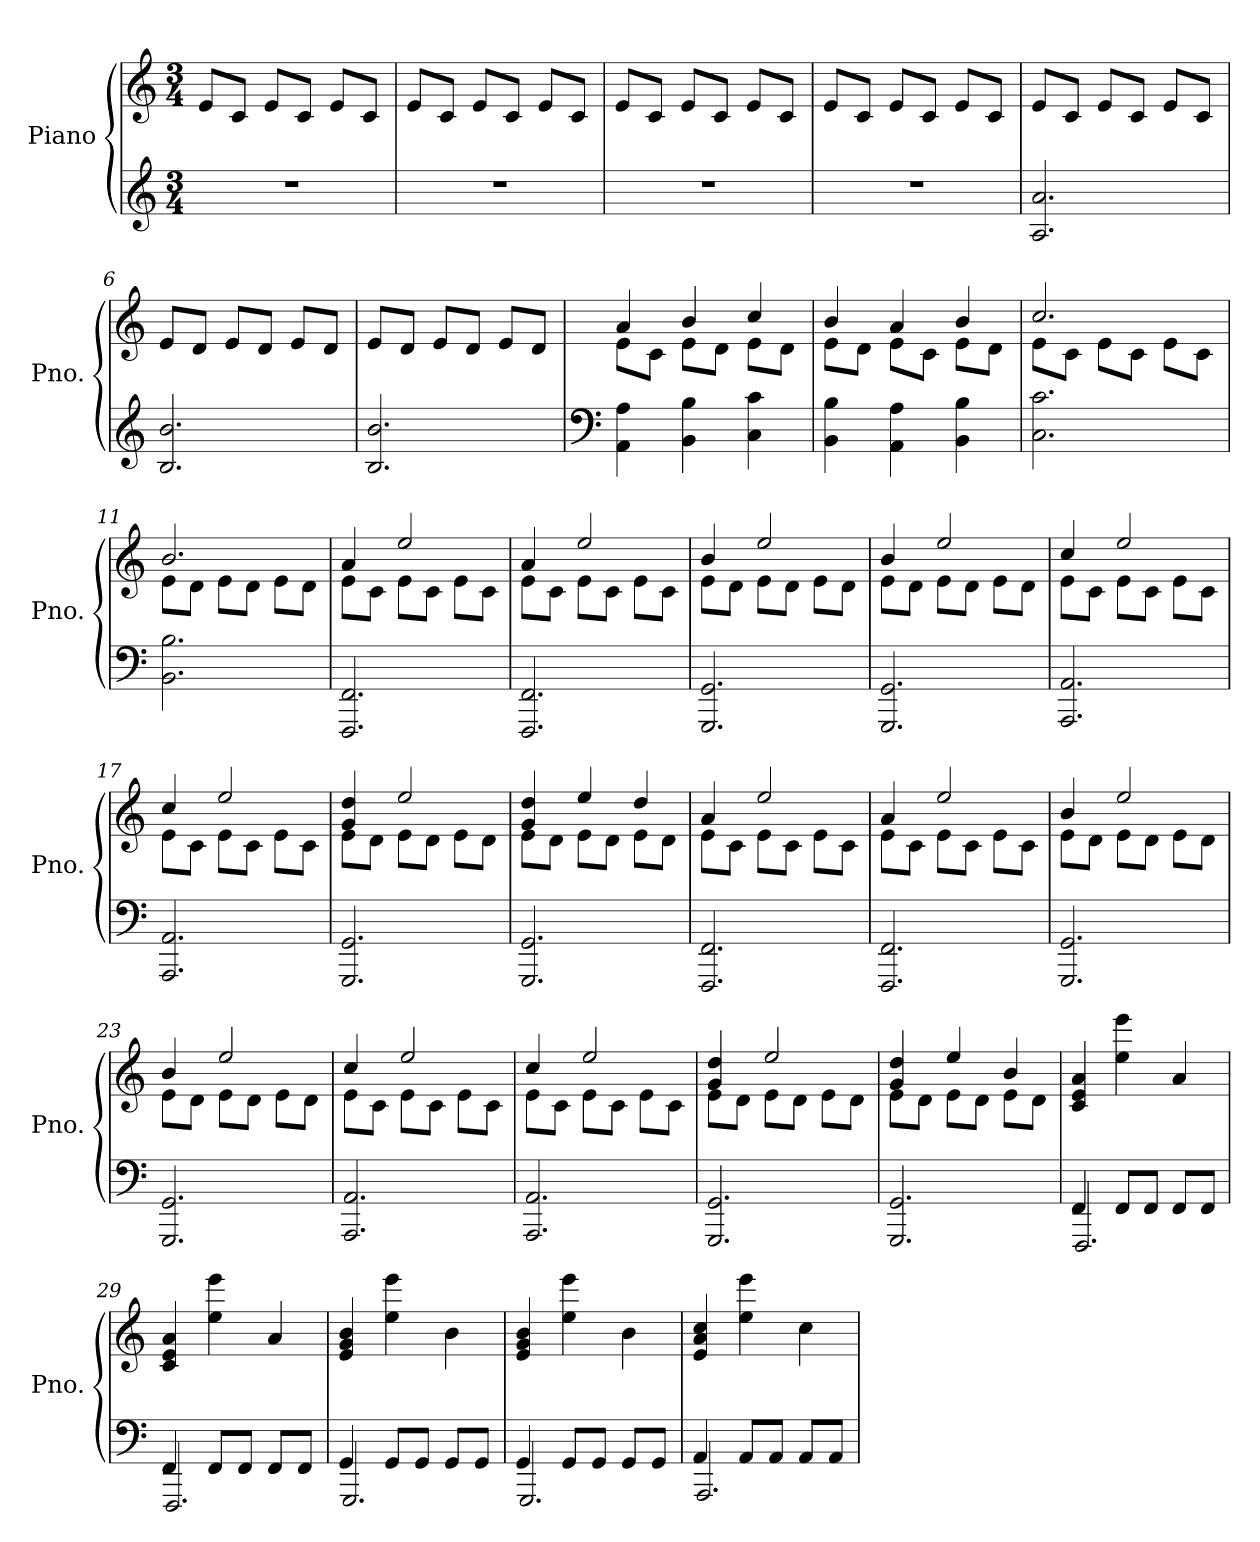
**kern	**kern
*part1	*part1
*staff2	*staff1
*I"Piano	*
*I'Pno.	*
*clefG2	*clefG2
*k[]	*k[]
*M3/4	*M3/4
*MM60	*MM60
=1	=1
2.r	8e/L
.	8c/J
.	8e/L
.	8c/J
.	8e/L
.	8c/J
=2	=2
2.r	8e/L
.	8c/J
.	8e/L
.	8c/J
.	8e/L
.	8c/J
=3	=3
2.r	8e/L
.	8c/J
.	8e/L
.	8c/J
.	8e/L
.	8c/J
=4	=4
2.r	8e/L
.	8c/J
.	8e/L
.	8c/J
.	8e/L
.	8c/J
=5	=5
2.A/ 2.a/	8e/L
.	8c/J
.	8e/L
.	8c/J
.	8e/L
.	8c/J
=6	=6
2.B/ 2.b/	8e/L
.	8d/J
.	8e/L
.	8d/J
.	8e/L
.	8d/J
!!LO:LB:g=z
=7	=7
2.B/ 2.b/	8e/L
.	8d/J
.	8e/L
.	8d/J
.	8e/L
.	8d/J
=8	=8
*clefF4	*
*	*^
4AA\ 4A\	4a/	8e\L
.	.	8c\J
4BB\ 4B\	4b/	8e\L
.	.	8d\J
4C\ 4c\	4cc/	8e\L
.	.	8d\J
=9	=9	=9
4BB\ 4B\	4b/	8e\L
.	.	8d\J
4AA\ 4A\	4a/	8e\L
.	.	8c\J
4BB\ 4B\	4b/	8e\L
.	.	8d\J
=10	=10	=10
2.C\ 2.c\	2.cc/	8e\L
.	.	8c\J
.	.	8e\L
.	.	8c\J
.	.	8e\L
.	.	8c\J
=11	=11	=11
2.BB\ 2.B\	2.b/	8e\L
.	.	8d\J
.	.	8e\L
.	.	8d\J
.	.	8e\L
.	.	8d\J
=12	=12	=12
2.FFF/ 2.FF/	4a/	8e\L
.	.	8c\J
.	2ee/	8e\L
.	.	8c\J
.	.	8e\L
.	.	8c\J
!!LO:LB:g=z	!!
=13	=13	=13
2.FFF/ 2.FF/	4a/	8e\L
.	.	8c\J
.	2ee/	8e\L
.	.	8c\J
.	.	8e\L
.	.	8c\J
=14	=14	=14
2.GGG/ 2.GG/	4b/	8e\L
.	.	8d\J
.	2ee/	8e\L
.	.	8d\J
.	.	8e\L
.	.	8d\J
=15	=15	=15
2.GGG/ 2.GG/	4b/	8e\L
.	.	8d\J
.	2ee/	8e\L
.	.	8d\J
.	.	8e\L
.	.	8d\J
=16	=16	=16
2.AAA/ 2.AA/	4cc/	8e\L
.	.	8c\J
.	2ee/	8e\L
.	.	8c\J
.	.	8e\L
.	.	8c\J
=17	=17	=17
2.AAA/ 2.AA/	4cc/	8e\L
.	.	8c\J
.	2ee/	8e\L
.	.	8c\J
.	.	8e\L
.	.	8c\J
=18	=18	=18
2.GGG/ 2.GG/	4g/ 4dd/	8e\L
.	.	8d\J
.	2ee/	8e\L
.	.	8d\J
.	.	8e\L
.	.	8d\J
!!LO:LB:g=z	!!
=19	=19	=19
2.GGG/ 2.GG/	4g/ 4dd/	8e\L
.	.	8d\J
.	4ee/	8e\L
.	.	8d\J
.	4dd/	8e\L
.	.	8d\J
=20	=20	=20
2.FFF/ 2.FF/	4a/	8e\L
.	.	8c\J
.	2ee/	8e\L
.	.	8c\J
.	.	8e\L
.	.	8c\J
=21	=21	=21
2.FFF/ 2.FF/	4a/	8e\L
.	.	8c\J
.	2ee/	8e\L
.	.	8c\J
.	.	8e\L
.	.	8c\J
=22	=22	=22
2.GGG/ 2.GG/	4b/	8e\L
.	.	8d\J
.	2ee/	8e\L
.	.	8d\J
.	.	8e\L
.	.	8d\J
=23	=23	=23
2.GGG/ 2.GG/	4b/	8e\L
.	.	8d\J
.	2ee/	8e\L
.	.	8d\J
.	.	8e\L
.	.	8d\J
=24	=24	=24
2.AAA/ 2.AA/	4cc/	8e\L
.	.	8c\J
.	2ee/	8e\L
.	.	8c\J
.	.	8e\L
.	.	8c\J
!!LO:LB:g=z	!!
=25	=25	=25
2.AAA/ 2.AA/	4cc/	8e\L
.	.	8c\J
.	2ee/	8e\L
.	.	8c\J
.	.	8e\L
.	.	8c\J
=26	=26	=26
2.GGG/ 2.GG/	4g/ 4dd/	8e\L
.	.	8d\J
.	2ee/	8e\L
.	.	8d\J
.	.	8e\L
.	.	8d\J
=27	=27	=27
2.GGG/ 2.GG/	4g/ 4dd/	8e\L
.	.	8d\J
.	4ee/	8e\L
.	.	8d\J
.	4b/	8e\L
.	.	8d\J
*	*v	*v
=28	=28
*^	*
4FF/	2.FFF/	4c/ 4e/ 4a/
8FF/L	.	4ee\ 4eee\
8FF/J	.	.
8FF/L	.	4a/
8FF/J	.	.
=29	=29	=29
4FF/	2.FFF/	4c/ 4e/ 4a/
8FF/L	.	4ee\ 4eee\
8FF/J	.	.
8FF/L	.	4a/
8FF/J	.	.
=30	=30	=30
4GG/	2.GGG/	4e/ 4g/ 4b/
8GG/L	.	4ee\ 4eee\
8GG/J	.	.
8GG/L	.	4b\
8GG/J	.	.
=31	=31	=31
4GG/	2.GGG/	4e/ 4g/ 4b/
8GG/L	.	4ee\ 4eee\
8GG/J	.	.
8GG/L	.	4b\
8GG/J	.	.
!!LO:PB:g=z
=32	=32	=32
4AA/	2.AAA/	4e/ 4a/ 4cc/
8AA/L	.	4ee\ 4eee\
8AA/J	.	.
8AA/L	.	4cc\
8AA/J	.	.
*v	*v	*
=	=
*-	*-
